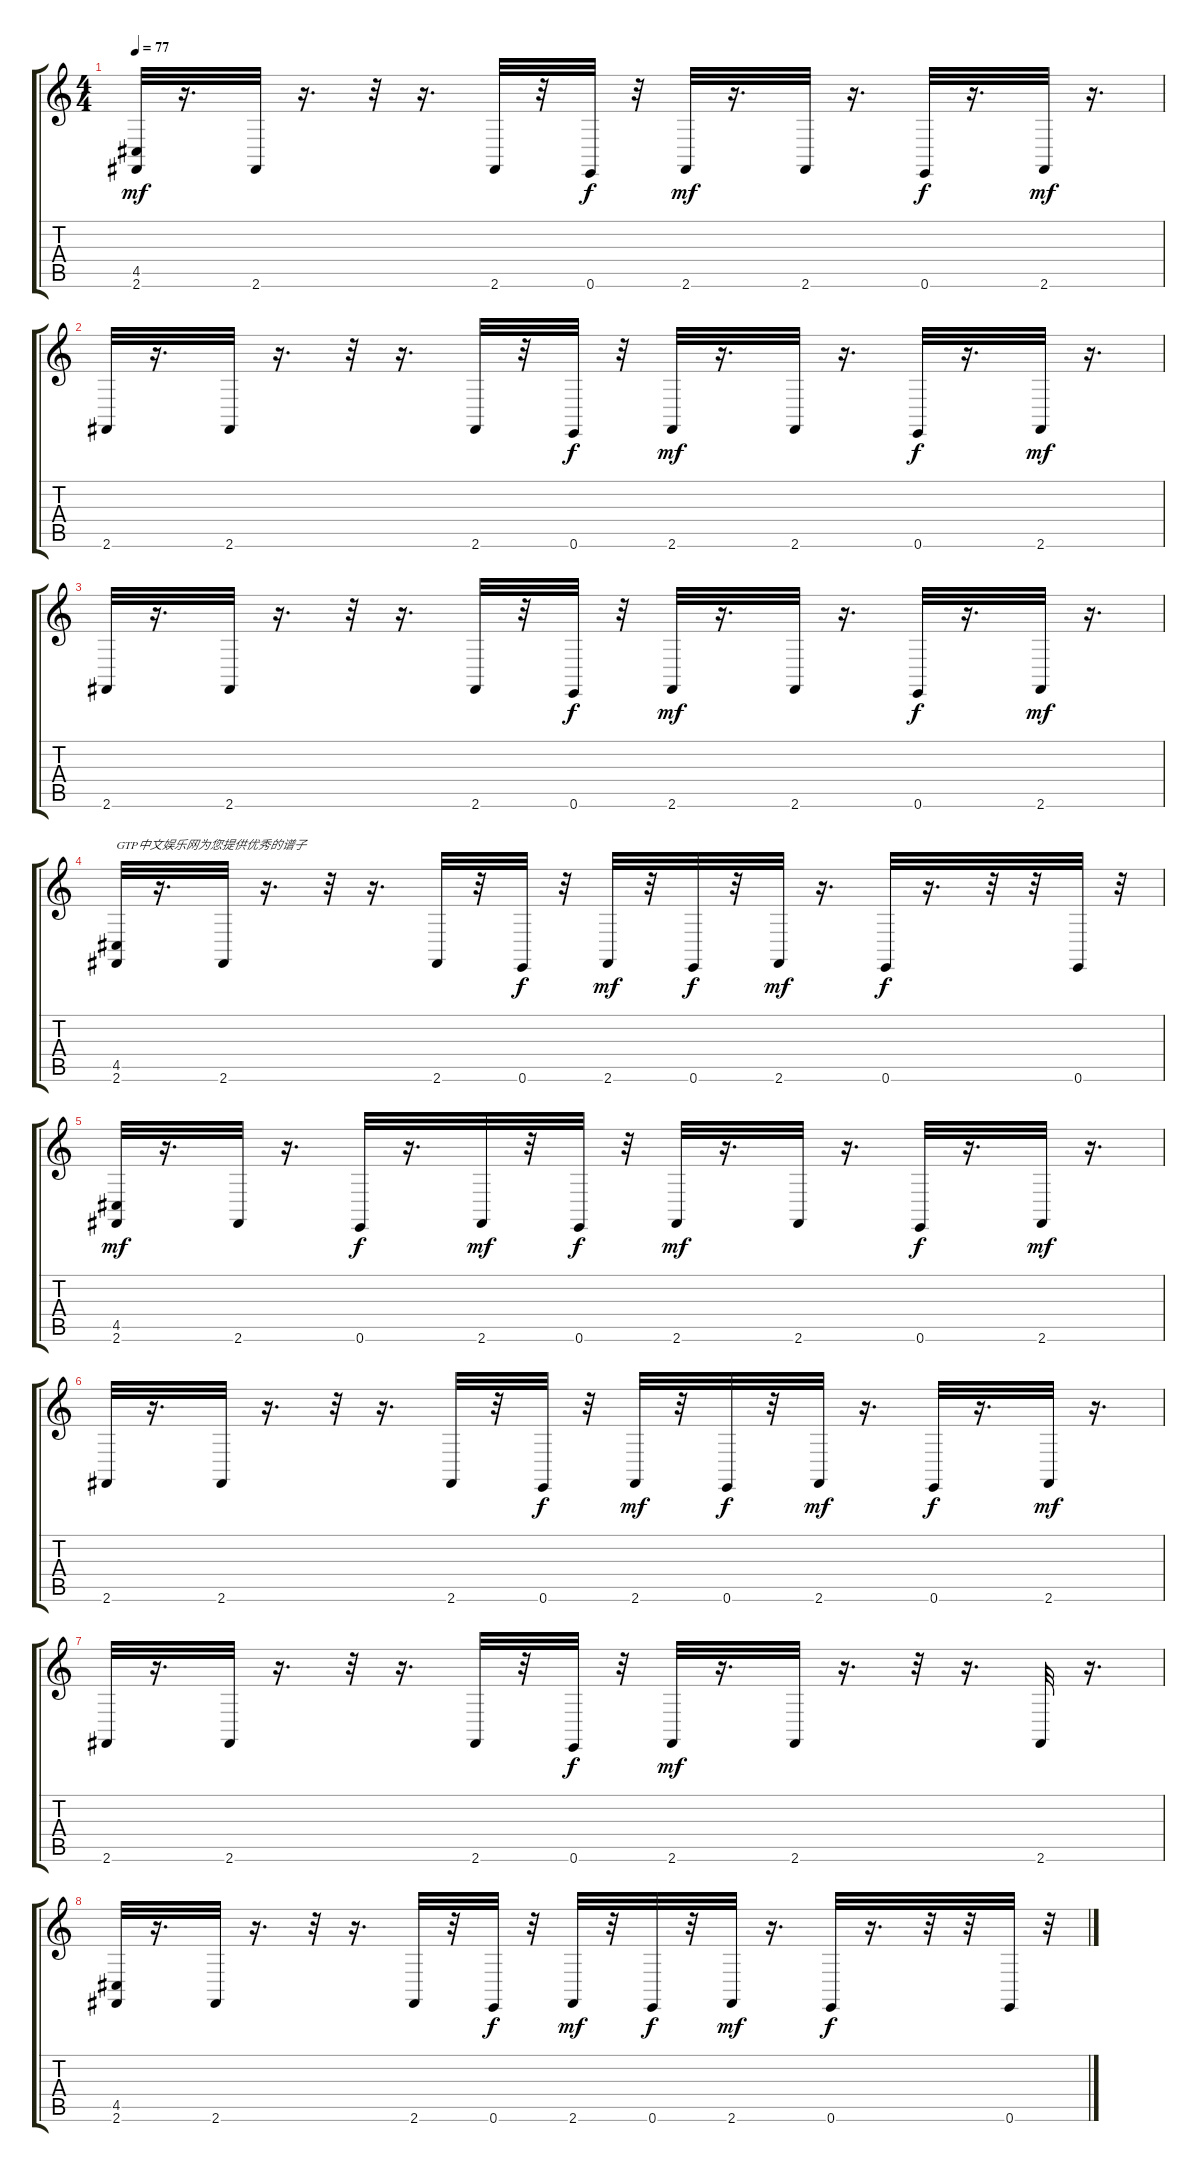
\track "" {instrument acousticgrandpiano}
\staff {score tabs}
\tuning (E4 B3 G3 D3 A2 E2) {hide}
\ts (4 4)
\tempo 77
\clef g2
\ks c
(4.5 2.6).32{dy mf instrument acousticgrandpiano} r.16{d} 2.6.32 r.16{d} r.32 r.16{d} 2.6.32 r.32 0.6.32{dy f} r.32 2.6.32{dy mf} r.16{d} 2.6.32 r.16{d} 0.6.32{dy f} r.16{d} 2.6.32{dy mf} r.16{d} |
2.6.32 r.16{d} 2.6.32 r.16{d} r.32 r.16{d} 2.6.32 r.32 0.6.32{dy f} r.32 2.6.32{dy mf} r.16{d} 2.6.32 r.16{d} 0.6.32{dy f} r.16{d} 2.6.32{dy mf} r.16{d} |
2.6.32 r.16{d} 2.6.32 r.16{d} r.32 r.16{d} 2.6.32 r.32 0.6.32{dy f} r.32 2.6.32{dy mf} r.16{d} 2.6.32 r.16{d} 0.6.32{dy f} r.16{d} 2.6.32{dy mf} r.16{d} |
(4.5 2.6).32{txt "GTP中文娱乐网为您提供优秀的谱子"} r.16{d} 2.6.32 r.16{d} r.32 r.16{d} 2.6.32 r.32 0.6.32{dy f} r.32 2.6.32{dy mf} r.32 0.6.32{dy f} r.32 2.6.32{dy mf} r.16{d} 0.6.32{dy f} r.16{d} r.32 r.32 0.6.32 r.32 |
(4.5 2.6).32{dy mf} r.16{d} 2.6.32 r.16{d} 0.6.32{dy f} r.16{d} 2.6.32{dy mf} r.32 0.6.32{dy f} r.32 2.6.32{dy mf} r.16{d} 2.6.32 r.16{d} 0.6.32{dy f} r.16{d} 2.6.32{dy mf} r.16{d} |
2.6.32 r.16{d} 2.6.32 r.16{d} r.32 r.16{d} 2.6.32 r.32 0.6.32{dy f} r.32 2.6.32{dy mf} r.32 0.6.32{dy f} r.32 2.6.32{dy mf} r.16{d} 0.6.32{dy f} r.16{d} 2.6.32{dy mf} r.16{d} |
2.6.32 r.16{d} 2.6.32 r.16{d} r.32 r.16{d} 2.6.32 r.32 0.6.32{dy f} r.32 2.6.32{dy mf} r.16{d} 2.6.32 r.16{d} r.32 r.16{d} 2.6.32 r.16{d} |
(4.5 2.6).32 r.16{d} 2.6.32 r.16{d} r.32 r.16{d} 2.6.32 r.32 0.6.32{dy f} r.32 2.6.32{dy mf} r.32 0.6.32{dy f} r.32 2.6.32{dy mf} r.16{d} 0.6.32{dy f} r.16{d} r.32 r.32 0.6.32 r.32
